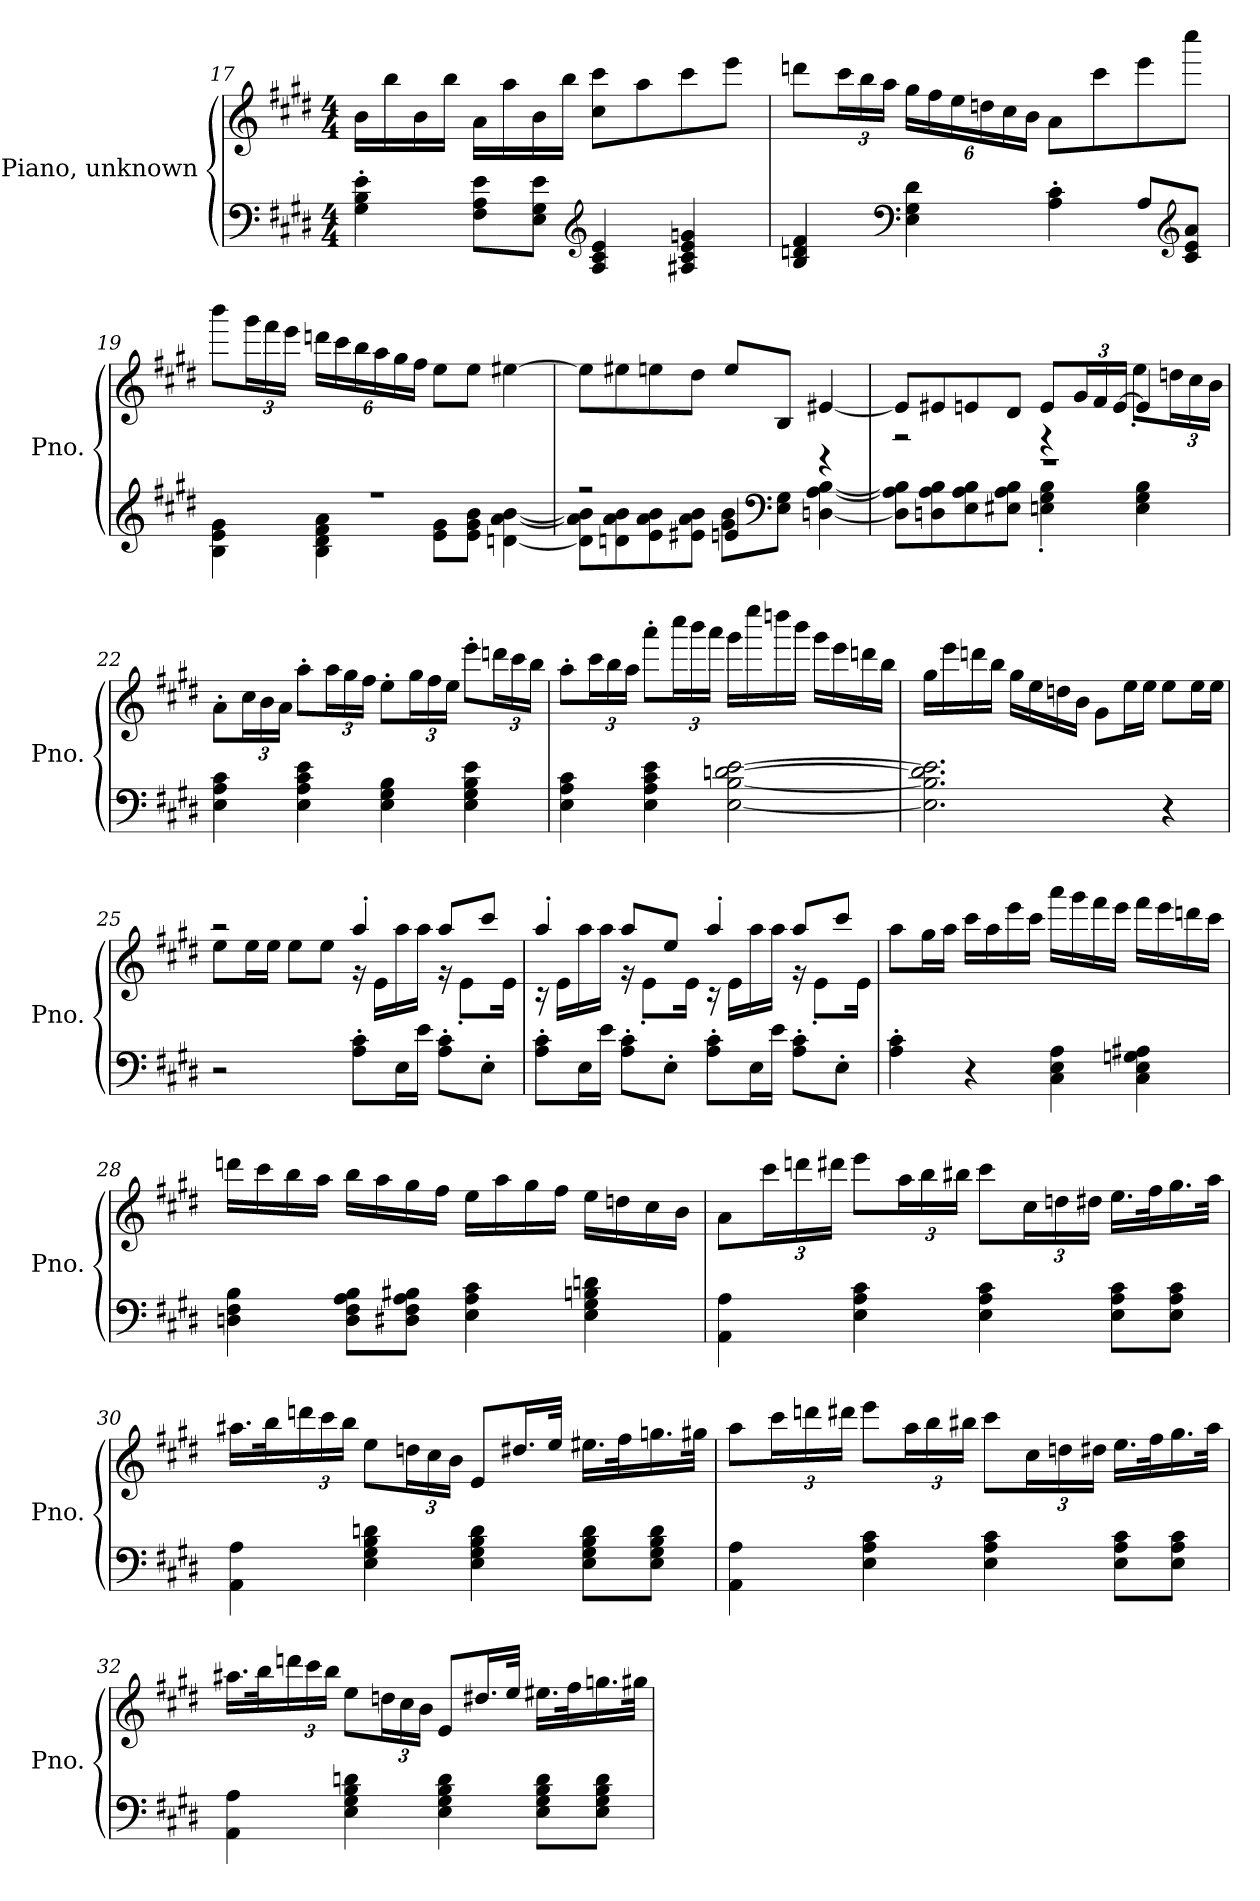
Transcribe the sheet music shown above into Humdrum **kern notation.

**kern	**kern
*part1	*part1
*staff2	*staff1
*I"Piano, unknown	*
*I'Pno.	*
*clefF4	*clefG2
*k[f#c#g#d#]	*k[f#c#g#d#]
*M4/4	*M4/4
=17	=17
4G#\' 4B\' 4e\'	16b\LL
.	16bb\
.	16b\
.	16bb\JJ
8F#\ 8A\ 8e\L	16a\LL
.	16aa\
8E\ 8G#\ 8e\J	16b\
.	16bb\JJ
*clefG2	*
4A/ 4c#/ 4e/	8cc#\ 8ccc#\L
.	8aa\
4A#X/ 4c#/ 4e/ 4gn/	8ccc#\
.	8eee\J
!!LO:PB:g=z
=18	=18
4B/ 4dn/ 4f#/	8dddn\L
*	*Xbrackettup
.	24ccc#\L
.	24bb\
.	24aa\JJ
*clefF4	*
4E\ 4G#\ 4d\	24gg#\LL
.	24ff#\
.	24ee\
.	24ddn\
.	24cc#\
.	24b\JJ
4A\' 4c#\'	8a\L
.	8ccc#\
8A/L	8eee\
*clefG2	*
8c#/ 8e/ 8a/J	8cccc#\J
=19	=19
*^	*
1r	4B\ 4e\ 4g#\	8bbb\L
.	.	24ggg#\L
.	.	24fff#\
.	.	24eee\JJ
.	4B\ 4d#\ 4f#\ 4a\	24dddn\LL
.	.	24ccc#\
.	.	24bb\
.	.	24aa\
.	.	24gg#\
.	.	24ff#\JJ
.	8e\ 8g#\L	8ee\L
.	8e\ 8g#\ 8b\J	8ee\J
.	[4dn\ [4a\ [4b\	[4ee#X\
!!LO:LB:g=z
=20	=20	=20
2r	8d\] 8a\] 8b\]L	8ee#\L]
.	8dn\ 8a\ 8b\	8ee#X\
.	8e\ 8a\ 8b\	8een\
.	8e#X\ 8a\ 8b\J	8dd#\J
4en/	8g#\ 8b\L	8ee/L
*clefF4	*	*
.	8E\ 8G#\J	8B/J
4r	[4Dn\ [4A\ [4B\	[4e#X/
=21	=21	=21
*	*	*^
1r	8D\] 8A\] 8B\]L	8e#/L]	2r
.	8Dn\ 8A\ 8B\	8e#X/	.
.	8E\ 8A\ 8B\	8en/	.
.	8E#X\ 8A\ 8B\J	8d#/J	.
.	4En\' 4G#\' 4B\'	8e/L	4r
.	.	24g#/L	.
.	.	24f#/	.
.	.	[24e/JJ	.
.	4E\ 4G#\ 4B\	4e/]	8ee'\L
.	.	.	24ddn\L
.	.	.	24cc#\
.	.	.	24b\JJ
*v	*v	*	*
*	*v	*v
!!LO:LB:g=z
=22	=22
4E\ 4A\ 4c#\	8a'\L
.	24cc#\L
.	24b\
.	24a\JJ
4E\ 4A\ 4c#\ 4e\	8aa'\L
.	24aa\L
.	24gg#\
.	24ff#\JJ
4E\ 4G#\ 4B\	8ee'\L
.	24gg#\L
.	24ff#\
.	24ee\JJ
4E\ 4G#\ 4B\ 4e\	8eee'\L
.	24dddn\L
.	24ccc#\
.	24bb\JJ
=23	=23
4E\ 4A\ 4c#\	8aa'\L
.	24ccc#\L
.	24bb\
.	24aa\JJ
4E\ 4A\ 4c#\ 4e\	8aaa'\L
.	24cccc#\L
.	24bbb\
.	24aaa\JJ
[2E\ [2B\ [2dn\ [2e\	16ggg#\LL
.	16eeee\
.	16ddddn\
.	16bbb\JJ
.	16ggg#\LL
.	16eee\
.	16dddn\
.	16bb\JJ
!!LO:LB:g=z
=24	=24
2.E\] 2.B\] 2.d\] 2.e\]	16gg#\LL
.	16eee\
.	16dddn\
.	16bb\JJ
.	16gg#\LL
.	16ee\
.	16ddn\
.	16b\JJ
.	8g#\L
.	16ee\L
.	16ee\JJ
4r	8ee\L
.	16ee\L
.	16ee\JJ
=25	=25
*	*^
2r	2r	8ee\L
.	.	16ee\L
.	.	16ee\JJ
.	.	8ee\L
.	.	8ee\J
8A\' 8c#\'L	4aa'/	16r
.	.	16e\LL
16E\L	.	16aa\
16e\JJ	.	16aa\JJ
8A\' 8c#\'L	8aa/L	16r
.	.	8e'\L
8E'\J	8ccc#/J	.
.	.	16e\Jk
!!LO:LB:g=z	!!
=26	=26	=26
8A\' 8c#\'L	4aa'/	16r
.	.	16e\LL
16E\L	.	16aa\
16e\JJ	.	16aa\JJ
8A\' 8c#\'L	8aa/L	16r
.	.	8e'\L
8E'\J	8ee/J	.
.	.	16e\Jk
8A\' 8c#\'L	4aa'/	16r
.	.	16e\LL
16E\L	.	16aa\
16e\JJ	.	16aa\JJ
8A\' 8c#\'L	8aa/L	16r
.	.	8e'\L
8E'\J	8ccc#/J	.
.	.	16e\Jk
*	*v	*v
=27	=27
4A\' 4c#\'	8aa\L
.	16gg#\L
.	16aa\JJ
4r	16ccc#\LL
.	16aa\
.	16eee\
.	16ccc#\JJ
4C#\ 4E\ 4A\	16aaa\LL
.	16ggg#\
.	16fff#\
.	16eee\JJ
4C#\ 4E\ 4Gn\ 4A#X\	16fff#\LL
.	16eee\
.	16dddn\
.	16ccc#\JJ
!!LO:LB:g=z
=28	=28
4Dn\ 4F#\ 4B\	16dddn\LL
.	16ccc#\
.	16bb\
.	16aa\JJ
8D\ 8F#\ 8A\ 8B\L	16bb\LL
.	16aa\
8D#X\ 8F#\ 8A\ 8B#X\J	16gg#\
.	16ff#\JJ
4E\ 4A\ 4c#\	16ee\LL
.	16aa\
.	16gg#\
.	16ff#\JJ
4E\ 4G#\ 4Bn\ 4dn\	16ee\LL
.	16ddn\
.	16cc#\
.	16b\JJ
=29	=29
4AA\ 4A\	8a\L
.	24ccc#\L
.	24dddn\
.	24ddd#X\JJ
4E\ 4A\ 4c#\	8eee\L
.	24aa\L
.	24bb\
.	24bb#X\JJ
4E\ 4A\ 4c#\	8ccc#\L
.	24cc#\L
.	24ddn\
.	24dd#X\JJ
8E\ 8A\ 8c#\L	16.ee\LL
.	32ff#\K
8E\ 8A\ 8c#\J	16.gg#\
.	32aa\JJk
!!LO:PB:g=z
=30	=30
4AA\ 4A\	16.aa#X\LL
.	32bb\K
.	24dddn\
.	24ccc#\
.	24bb\JJ
4E\ 4G#\ 4B\ 4dn\	8ee\L
.	24ddn\L
.	24cc#\
.	24b\JJ
4E\ 4G#\ 4B\ 4d\	8e/L
.	16.dd#X/L
.	32ee/JJk
8E\ 8G#\ 8B\ 8d\L	16.ee#X\LL
.	32ff#\K
8E\ 8G#\ 8B\ 8d\J	16.ggn\
.	32gg#X\JJk
!!LO:LB:g=z
=31	=31
4AA\ 4A\	8aa\L
.	24ccc#\L
.	24dddn\
.	24ddd#X\JJ
4E\ 4A\ 4c#\	8eee\L
.	24aa\L
.	24bb\
.	24bb#X\JJ
4E\ 4A\ 4c#\	8ccc#\L
.	24cc#\L
.	24ddn\
.	24dd#X\JJ
8E\ 8A\ 8c#\L	16.ee\LL
.	32ff#\K
8E\ 8A\ 8c#\J	16.gg#\
.	32aa\JJk
!!LO:LB:g=z
=32	=32
4AA\ 4A\	16.aa#X\LL
.	32bb\K
.	24dddn\
.	24ccc#\
.	24bb\JJ
4E\ 4G#\ 4B\ 4dn\	8ee\L
.	24ddn\L
.	24cc#\
.	24b\JJ
4E\ 4G#\ 4B\ 4d\	8e/L
.	16.dd#X/L
.	32ee/JJk
8E\ 8G#\ 8B\ 8d\L	16.ee#X\LL
.	32ff#\K
8E\ 8G#\ 8B\ 8d\J	16.ggn\
.	32gg#X\JJk
=	=
*-	*-
